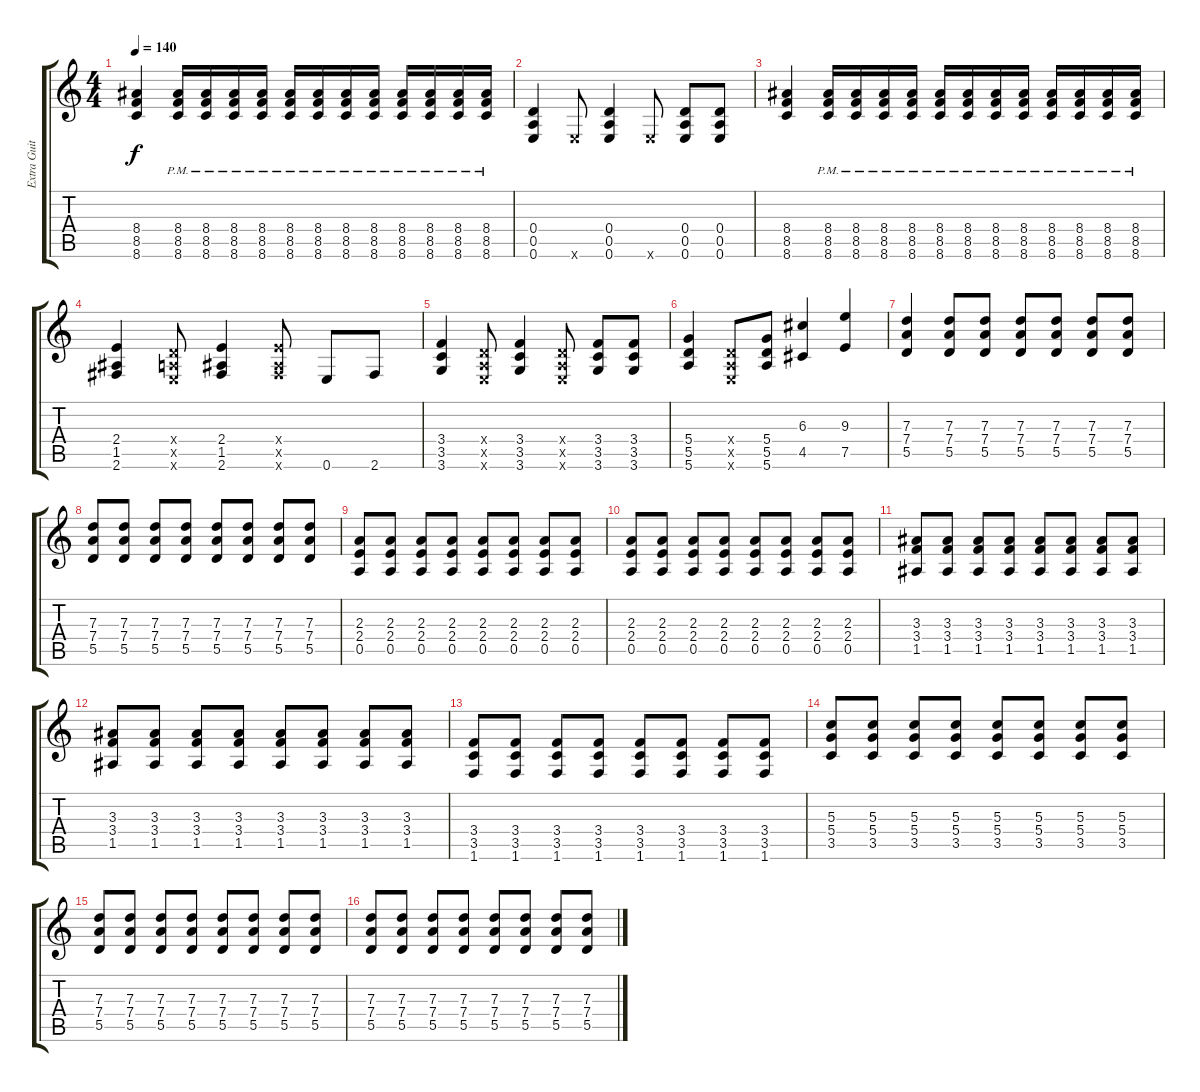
\track ("Extra Guitar" "Extra Guit") {instrument distortionguitar}
\staff {score tabs}
\tuning (E4 B3 G3 D3 A2 E2) {hide}
\ts (4 4)
\tempo 140
\clef g2
\ks c
(8.4 8.5 8.6).4{dy f} (8.4{pm} 8.5{pm} 8.6{pm}).16 (8.4{pm} 8.5{pm} 8.6{pm}).16 (8.4{pm} 8.5{pm} 8.6{pm}).16 (8.4{pm} 8.5{pm} 8.6{pm}).16 (8.4{pm} 8.5{pm} 8.6{pm}).16 (8.4{pm} 8.5{pm} 8.6{pm}).16 (8.4{pm} 8.5{pm} 8.6{pm}).16 (8.4{pm} 8.5{pm} 8.6{pm}).16 (8.4{pm} 8.5{pm} 8.6{pm}).16 (8.4{pm} 8.5{pm} 8.6{pm}).16 (8.4{pm} 8.5{pm} 8.6{pm}).16 (8.4{pm} 8.5{pm} 8.6{pm}).16 |
(0.4 0.5 0.6).4 0.6{x}.8 (0.4 0.5 0.6).4 0.6{x}.8 (0.4 0.5 0.6).8 (0.4 0.5 0.6).8 |
(8.4 8.5 8.6).4 (8.4{pm} 8.5{pm} 8.6{pm}).16 (8.4{pm} 8.5{pm} 8.6{pm}).16 (8.4{pm} 8.5{pm} 8.6{pm}).16 (8.4{pm} 8.5{pm} 8.6{pm}).16 (8.4{pm} 8.5{pm} 8.6{pm}).16 (8.4{pm} 8.5{pm} 8.6{pm}).16 (8.4{pm} 8.5{pm} 8.6{pm}).16 (8.4{pm} 8.5{pm} 8.6{pm}).16 (8.4{pm} 8.5{pm} 8.6{pm}).16 (8.4{pm} 8.5{pm} 8.6{pm}).16 (8.4{pm} 8.5{pm} 8.6{pm}).16 (8.4{pm} 8.5{pm} 8.6{pm}).16 |
(2.4 1.5 2.6).4 (0.4{x} 0.5{x} 0.6{x}).8 (2.4 1.5 2.6).4 (2.4{x} 1.5{x} 2.6{x}).8 0.6.8 2.6.8 |
(3.4 3.5 3.6).4 (0.4{x} 0.5{x} 0.6{x}).8 (3.4 3.5 3.6).4 (0.4{x} 0.5{x} 0.6{x}).8 (3.4 3.5 3.6).8 (3.4 3.5 3.6).8 |
(5.4 5.5 5.6).4 (0.4{x} 0.5{x} 0.6{x}).8 (5.4 5.5 5.6).8 (6.3 4.5).4 (9.3 7.5).4 |
(7.3 7.4 5.5).4 (7.3 7.4 5.5).8 (7.3 7.4 5.5).8 (7.3 7.4 5.5).8 (7.3 7.4 5.5).8 (7.3 7.4 5.5).8 (7.3 7.4 5.5).8 |
(7.3 7.4 5.5).8 (7.3 7.4 5.5).8 (7.3 7.4 5.5).8 (7.3 7.4 5.5).8 (7.3 7.4 5.5).8 (7.3 7.4 5.5).8 (7.3 7.4 5.5).8 (7.3 7.4 5.5).8 |
(2.3 2.4 0.5).8 (2.3 2.4 0.5).8 (2.3 2.4 0.5).8 (2.3 2.4 0.5).8 (2.3 2.4 0.5).8 (2.3 2.4 0.5).8 (2.3 2.4 0.5).8 (2.3 2.4 0.5).8 |
(2.3 2.4 0.5).8 (2.3 2.4 0.5).8 (2.3 2.4 0.5).8 (2.3 2.4 0.5).8 (2.3 2.4 0.5).8 (2.3 2.4 0.5).8 (2.3 2.4 0.5).8 (2.3 2.4 0.5).8 |
(3.3 3.4 1.5).8 (3.3 3.4 1.5).8 (3.3 3.4 1.5).8 (3.3 3.4 1.5).8 (3.3 3.4 1.5).8 (3.3 3.4 1.5).8 (3.3 3.4 1.5).8 (3.3 3.4 1.5).8 |
(3.3 3.4 1.5).8 (3.3 3.4 1.5).8 (3.3 3.4 1.5).8 (3.3 3.4 1.5).8 (3.3 3.4 1.5).8 (3.3 3.4 1.5).8 (3.3 3.4 1.5).8 (3.3 3.4 1.5).8 |
(3.4 3.5 1.6).8 (3.4 3.5 1.6).8 (3.4 3.5 1.6).8 (3.4 3.5 1.6).8 (3.4 3.5 1.6).8 (3.4 3.5 1.6).8 (3.4 3.5 1.6).8 (3.4 3.5 1.6).8 |
(5.3 5.4 3.5).8 (5.3 5.4 3.5).8 (5.3 5.4 3.5).8 (5.3 5.4 3.5).8 (5.3 5.4 3.5).8 (5.3 5.4 3.5).8 (5.3 5.4 3.5).8 (5.3 5.4 3.5).8 |
(7.3 7.4 5.5).8 (7.3 7.4 5.5).8 (7.3 7.4 5.5).8 (7.3 7.4 5.5).8 (7.3 7.4 5.5).8 (7.3 7.4 5.5).8 (7.3 7.4 5.5).8 (7.3 7.4 5.5).8 |
(7.3 7.4 5.5).8 (7.3 7.4 5.5).8 (7.3 7.4 5.5).8 (7.3 7.4 5.5).8 (7.3 7.4 5.5).8 (7.3 7.4 5.5).8 (7.3 7.4 5.5).8 (7.3 7.4 5.5).8
